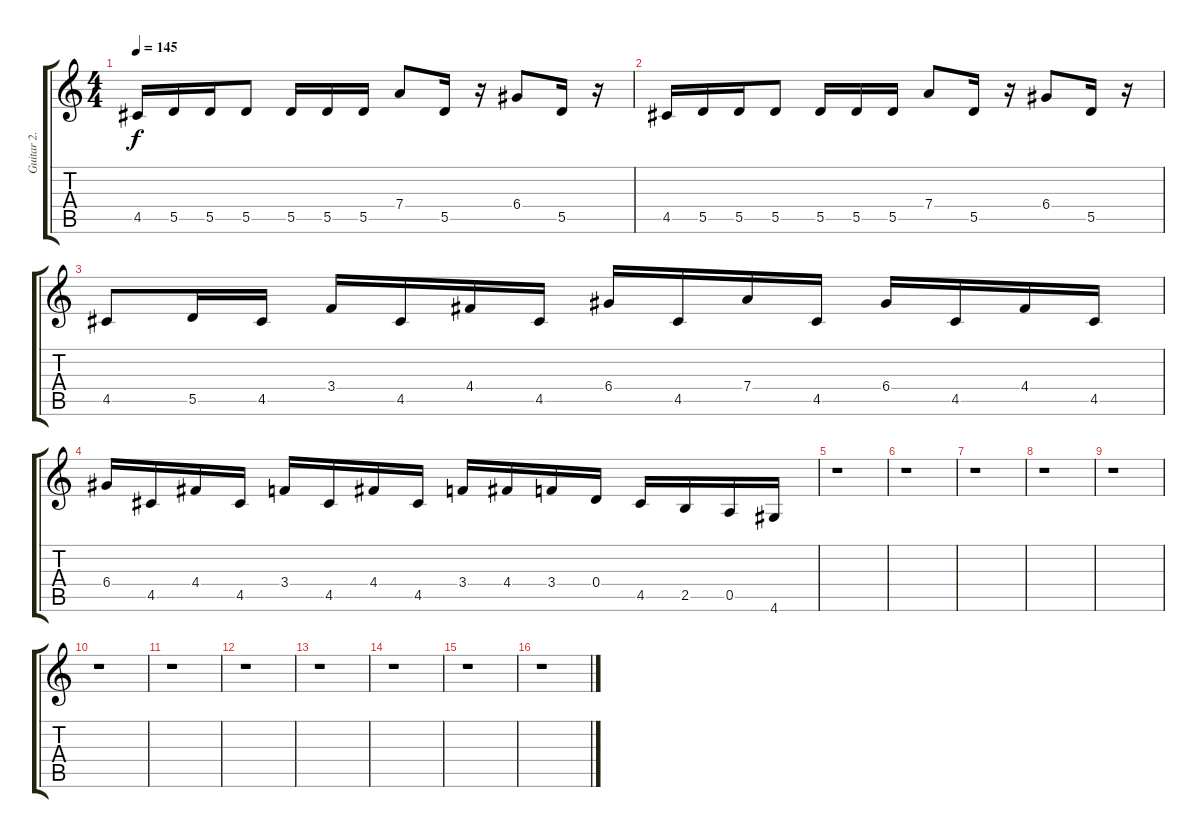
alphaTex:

\track ("Guitar 2." "Guitar 2.") {instrument overdrivenguitar}
\staff {score tabs}
\tuning (E4 B3 G3 D3 A2 E2) {hide}
\ts (4 4)
\tempo 145
\clef g2
\ks c
4.5.16{dy f} 5.5.16 5.5.16 5.5.8 5.5.16 5.5.16 5.5.16 7.4.8 5.5.16 r.16 6.4.8 5.5.16 r.16 |
4.5.16 5.5.16 5.5.16 5.5.8 5.5.16 5.5.16 5.5.16 7.4.8 5.5.16 r.16 6.4.8 5.5.16 r.16 |
4.5.8 5.5.16 4.5.16 3.4.16 4.5.16 4.4.16 4.5.16 6.4.16 4.5.16 7.4.16 4.5.16 6.4.16 4.5.16 4.4.16 4.5.16 |
6.4.16 4.5.16 4.4.16 4.5.16 3.4.16 4.5.16 4.4.16 4.5.16 3.4.16 4.4.16 3.4.16 0.4.16 4.5.16 2.5.16 0.5.16 4.6.16 |
r.1 |
r.1 |
r.1 |
r.1 |
r.1 |
r.1 |
r.1 |
r.1 |
r.1 |
r.1 |
r.1 |
r.1
